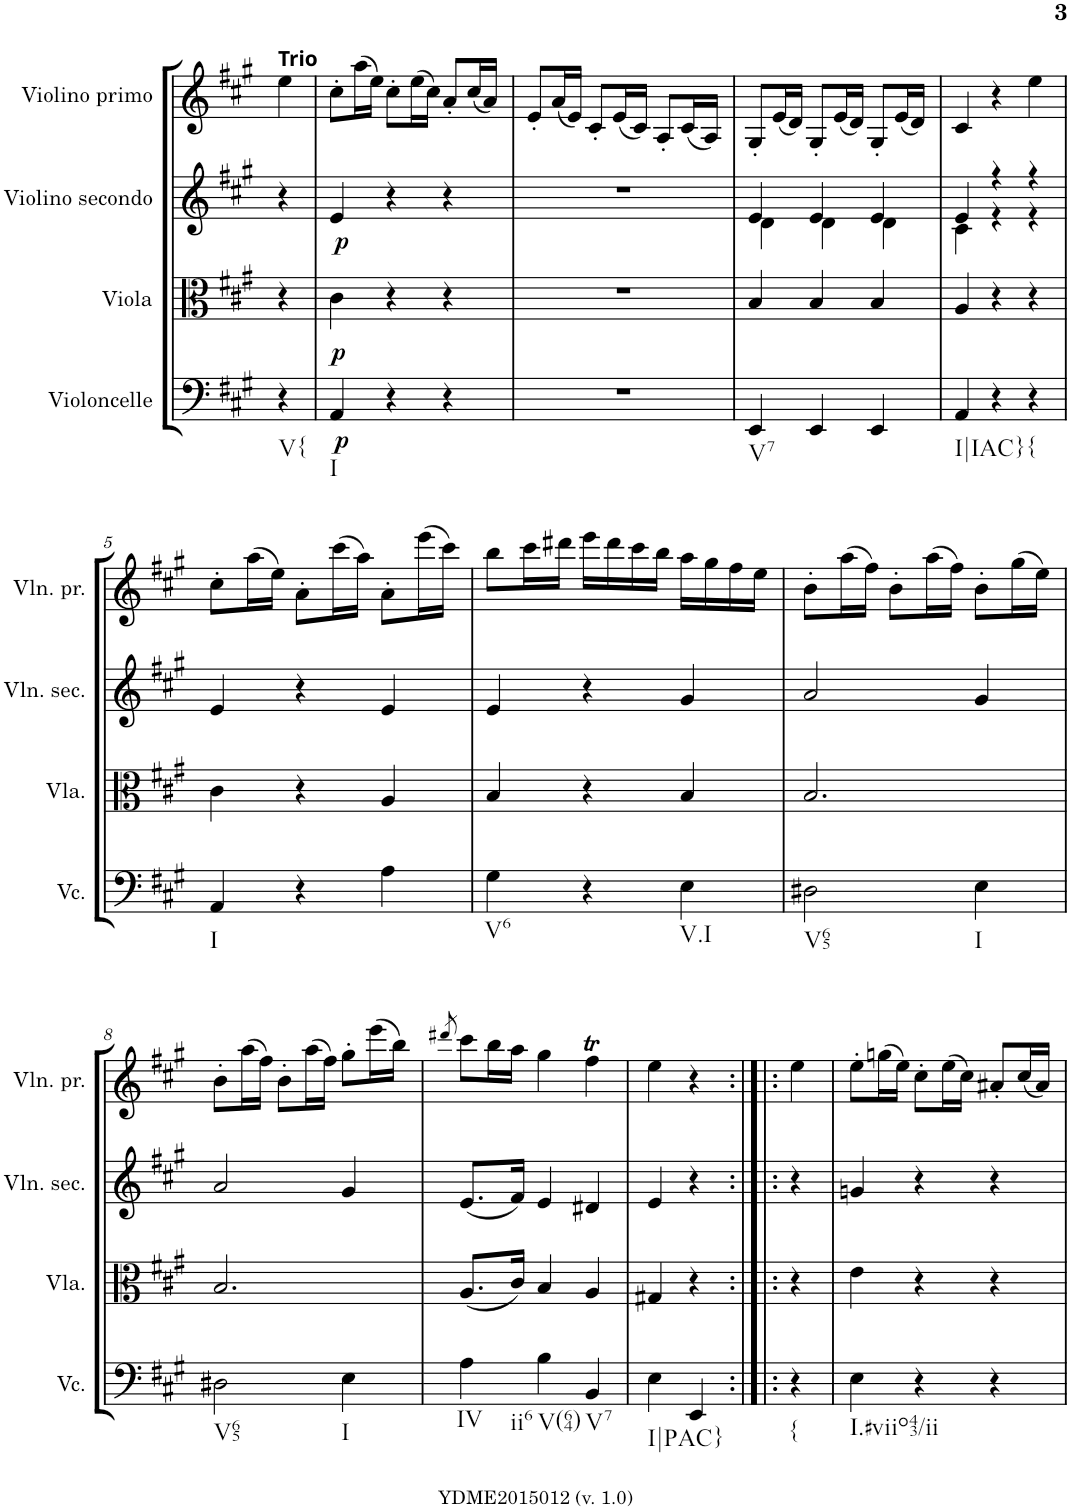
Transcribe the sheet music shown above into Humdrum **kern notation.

**kern	**dynam	**kern	**dynam	**kern	**dynam	**kern
*part4	*part4	*part3	*part3	*part2	*part2	*part1
*staff4	*staff4	*staff3	*staff3	*staff2	*staff2	*staff1
*I"Violoncelle	*	*I"Viola	*	*I"Violino secondo	*	*I"Violino primo
*I'Vc.	*	*I'Vla.	*	*I'Vln. sec.	*	*I'Vln. pr.
!!LO:PB:g=z
*clefF4	*	*clefC3	*	*clefG2	*	*clefG2
*k[f#c#g#]	*	*k[f#c#g#]	*	*k[f#c#g#]	*	*k[f#c#g#]
*A:	*	*A:	*	*A:	*	*A:
*M3/4	*	*M3/4	*	*M3/4	*	*M3/4
=	=	=	=	=	=	=
!	!	!	!	!	!	!LO:TX:a:B:t=Trio
!LO:TX:b:t=V{	!	!	!	!	!	!
4r	.	4r	.	4r	.	4ee\
=1	=1	=1	=1	=1	=1	=1
!LO:TX:b:t=I	!	!	!	!	!	!
!	!LO:DY:b	!	!LO:DY:b	!	!LO:DY:b	!
4AA/	p	4c#\	p	4e/	p	8cc#'\L
.	.	.	.	.	.	(>16aa\L
.	.	.	.	.	.	16ee\JJ)
4r	.	4r	.	4r	.	8cc#'\L
.	.	.	.	.	.	(>16ee\L
.	.	.	.	.	.	16cc#\JJ)
4r	.	4r	.	4r	.	8a'/L
.	.	.	.	.	.	(<16cc#/L
.	.	.	.	.	.	16a/JJ)
=2	=2	=2	=2	=2	=2	=2
2.r	.	2.r	.	2.r	.	8e'/L
.	.	.	.	.	.	(<16a/L
.	.	.	.	.	.	16e/JJ)
.	.	.	.	.	.	8c#'/L
.	.	.	.	.	.	(<16e/L
.	.	.	.	.	.	16c#/JJ)
.	.	.	.	.	.	8A'/L
.	.	.	.	.	.	(<16c#/L
.	.	.	.	.	.	16A/JJ)
=3	=3	=3	=3	=3	=3	=3
*	*	*	*	*^	*	*
!LO:TX:b:t=V7	!	!	!	!	!	!	!
4EE/	.	4B/	.	4e/	4d\	.	8G#'/L
.	.	.	.	.	.	.	(<16e/L
.	.	.	.	.	.	.	16d/JJ)
4EE/	.	4B/	.	4e/	4d\	.	8G#'/L
.	.	.	.	.	.	.	(<16e/L
.	.	.	.	.	.	.	16d/JJ)
4EE/	.	4B/	.	4e/	4d\	.	8G#'/L
.	.	.	.	.	.	.	(<16e/L
.	.	.	.	.	.	.	16d/JJ)
=4	=4	=4	=4	=4	=4	=4	=4
!LO:TX:b:t=I|IAC}	!	!	!	!	!	!	!
4AA/	.	4A/	.	4e/	4c#\	.	4c#/
4r	.	4r	.	4r	4r	.	4r
!LO:TX:b:t={	!	!	!	!	!	!	!
4r	.	4r	.	4r	4r	.	4ee\
!!LO:LB:g=z
=5	=5	=5	=5	=5	=5	=5	=5
!LO:TX:b:t=I	!	!	!	!	!	!	!
*	*	*	*	*v	*v	*	*
4AA/	.	4c#\	.	4e/	.	8cc#'\L
.	.	.	.	.	.	(>16aa\L
.	.	.	.	.	.	16ee\JJ)
4r	.	4r	.	4r	.	8a'\L
.	.	.	.	.	.	(>16ccc#\L
.	.	.	.	.	.	16aa\JJ)
4A\	.	4A/	.	4e/	.	8a'\L
.	.	.	.	.	.	(>16eee\L
.	.	.	.	.	.	16ccc#\JJ)
=6	=6	=6	=6	=6	=6	=6
!LO:TX:b:t=V6	!	!	!	!	!	!
4G#\	.	4B/	.	4e/	.	8bb\L
.	.	.	.	.	.	16ccc#\L
.	.	.	.	.	.	16ddd#X\JJ
4r	.	4r	.	4r	.	16eee\LL
.	.	.	.	.	.	16ddd#\
.	.	.	.	.	.	16ccc#\
.	.	.	.	.	.	16bb\JJ
!LO:TX:b:t=V.I	!	!	!	!	!	!
4E\	.	4B/	.	4g#/	.	16aa\LL
.	.	.	.	.	.	16gg#\
.	.	.	.	.	.	16ff#\
.	.	.	.	.	.	16ee\JJ
=7	=7	=7	=7	=7	=7	=7
!LO:TX:b:t=V65	!	!	!	!	!	!
2D#X\	.	2.B/	.	2a/	.	8b'\L
.	.	.	.	.	.	(>16aa\L
.	.	.	.	.	.	16ff#\JJ)
.	.	.	.	.	.	8b'\L
.	.	.	.	.	.	(>16aa\L
.	.	.	.	.	.	16ff#\JJ)
!LO:TX:b:t=I	!	!	!	!	!	!
4E\	.	.	.	4g#/	.	8b'\L
.	.	.	.	.	.	(>16gg#\L
.	.	.	.	.	.	16ee\JJ)
!!LO:LB:g=z
=8	=8	=8	=8	=8	=8	=8
!LO:TX:b:t=V65	!	!	!	!	!	!
2D#X\	.	2.B/	.	2a/	.	8b'\L
.	.	.	.	.	.	(>16aa\L
.	.	.	.	.	.	16ff#\JJ)
.	.	.	.	.	.	8b'\L
.	.	.	.	.	.	(>16aa\L
.	.	.	.	.	.	16ff#\JJ)
!LO:TX:b:t=I	!	!	!	!	!	!
4E\	.	.	.	4g#/	.	8gg#'\L
.	.	.	.	.	.	(>16eee\L
.	.	.	.	.	.	16bb\JJ)
=9	=9	=9	=9	=9	=9	=9
.	.	.	.	.	.	8qddd#X/
!LO:TX:b:t=IV	!	!	!	!	!	!
!LO:TX:b:t=ii6	!	!	!	!	!	!
4A\	.	(<8.A/L	.	(<8.e/L	.	8ccc#\L
.	.	.	.	.	.	16bb\L
.	.	16c#/Jk)	.	16f#/Jk)	.	16aa\JJ
!LO:TX:b:t=V(64)	!	!	!	!	!	!
4B\	.	4B/	.	4e/	.	4gg#\
!LO:TX:b:t=V7	!	!	!	!	!	!
4BB/	.	4A/	.	4d#X/	.	4ff#T\
=10	=10	=10	=10	=10	=10	=10
!LO:TX:b:t=I|PAC}	!	!	!	!	!	!
4E\	.	4G#X/	.	4e/	.	4ee\
4EE/	.	4r	.	4r	.	4r
=10X1:|!|:	=10X1:|!|:	=10X1:|!|:	=10X1:|!|:	=10X1:|!|:	=10X1:|!|:	=10X1:|!|:
!LO:TX:b:t={	!	!	!	!	!	!
4r	.	4r	.	4r	.	4ee\
=11	=11	=11	=11	=11	=11	=11
!LO:TX:b:t=I.#viio43/ii	!	!	!	!	!	!
4E\	.	4e\	.	4gn/	.	8ee'\L
.	.	.	.	.	.	(>16ggn\L
.	.	.	.	.	.	16ee\JJ)
4r	.	4r	.	4r	.	8cc#'\L
.	.	.	.	.	.	(>16ee\L
.	.	.	.	.	.	16cc#\JJ)
4r	.	4r	.	4r	.	8a#X'/L
.	.	.	.	.	.	(<16cc#/L
.	.	.	.	.	.	16a#/JJ)
=	=	=	=	=	=	=
*-	*-	*-	*-	*-	*-	*-
